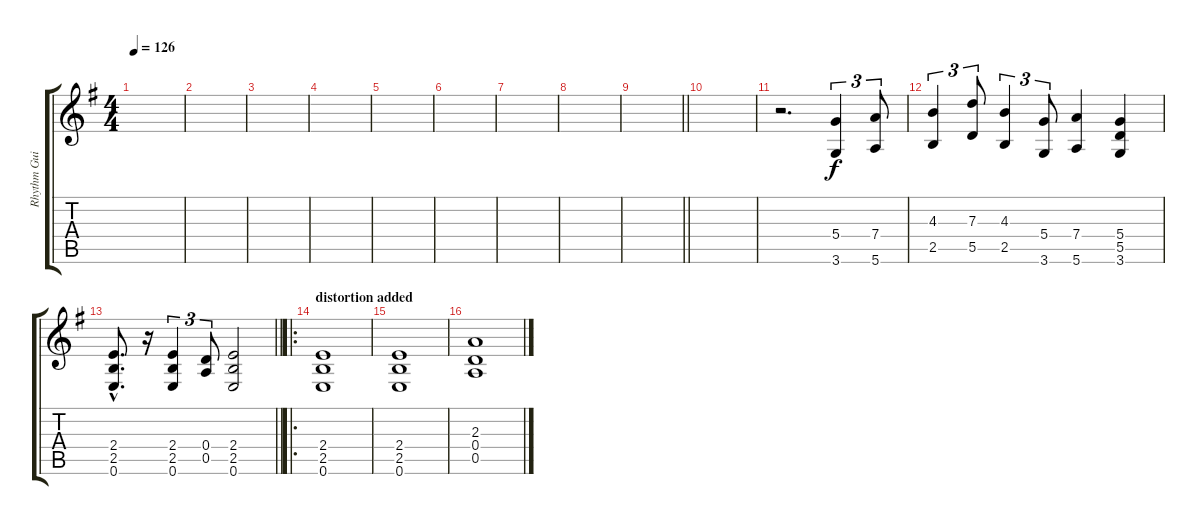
\track ("Rhythm Guitar" "Rhythm Gui") {instrument distortionguitar}
\staff {score tabs}
\tuning (E4 B3 G3 D3 A2 E2) {hide}
\ts (4 4)
\tempo 126
\clef g2
\ks eminor
|
|
|
|
|
|
|
|
\barLineRight lightlight
|
|
r.2{d} (5.4 3.6).4{tu (3 2)} (7.4 5.6).8{tu (3 2)} |
(4.3 2.5).4{tu (3 2)} (7.3 5.5).8{tu (3 2)} (4.3 2.5).4{tu (3 2)} (5.4 3.6).8{tu (3 2)} (7.4 5.6).4 (5.4 5.5 3.6).4 |
\barLineRight lightlight
(2.4{hac} 2.5{hac} 0.6{hac}).8{d} r.16 (2.4 2.5 0.6).4{tu (3 2)} (0.4 0.5).8{tu (3 2)} (2.4 2.5 0.6).2 |
\ro
\section ("" "distortion added")
(2.4 2.5 0.6).1 |
(2.4 2.5 0.6).1 |
(2.3 0.4 0.5).1
